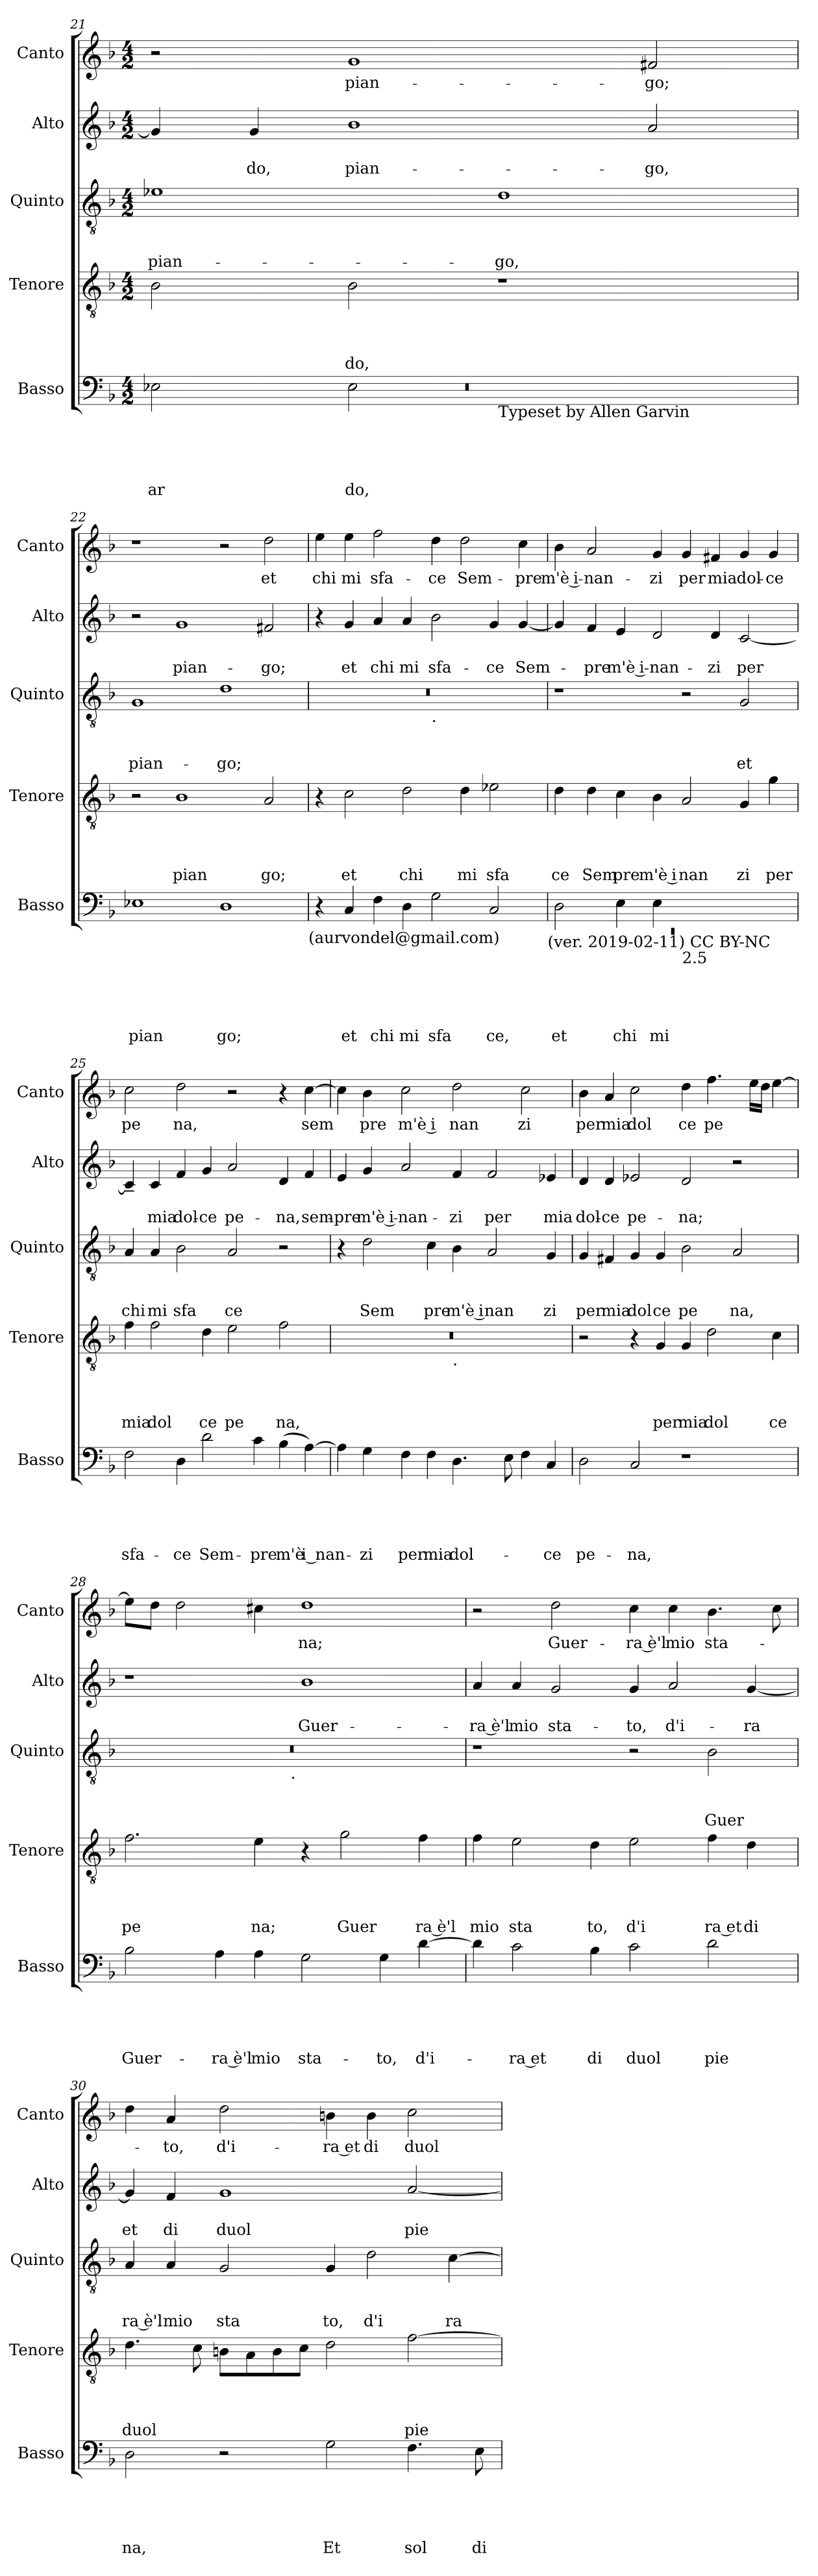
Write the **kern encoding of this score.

**kern	**text	**text	**text	**text	**text	**kern	**text	**text	**text	**text	**kern	**text	**text	**text	**kern	**text	**text	**kern	**text
*part5	*part5	*part5	*part5	*part5	*part5	*part4	*part4	*part4	*part4	*part4	*part3	*part3	*part3	*part3	*part2	*part2	*part2	*part1	*part1
*staff5	*staff5	*staff5	*staff5	*staff5	*staff5	*staff4	*staff4	*staff4	*staff4	*staff4	*staff3	*staff3	*staff3	*staff3	*staff2	*staff2	*staff2	*staff1	*staff1
*I"Basso	*	*	*	*	*	*I"Tenore	*	*	*	*	*I"Quinto	*	*	*	*I"Alto	*	*	*I"Canto	*
*I'Basso	*	*	*	*	*	*I'Tenore	*	*	*	*	*I'Quinto	*	*	*	*I'Alto	*	*	*I'Canto	*
*clefF4	*	*	*	*	*	*clefGv2	*	*	*	*	*clefGv2	*	*	*	*clefG2	*	*	*clefG2	*
*	*	*	*	*	*	*	*	*	*	*	*	*	*	*	*	*	*	*ITrd1c2	*
*k[b-]	*	*	*	*	*	*k[b-]	*	*	*	*	*k[b-]	*	*	*	*k[b-]	*	*	*k[b-e-a-]	*
*F:	*	*	*	*	*	*F:	*	*	*	*	*F:	*	*	*	*F:	*	*	*E-:	*
*M4/2	*	*	*	*	*	*M4/2	*	*	*	*	*M4/2	*	*	*	*M4/2	*	*	*M4/2	*
=21	=21	=21	=21	=21	=21	=21	=21	=21	=21	=21	=21	=21	=21	=21	=21	=21	=21	=21	=21
*^	*	*	*	*	*	*	*	*	*	*	*	*	*	*	*	*	*	*	*
*	*^	*	*	*	*	*	*	*	*	*	*	*	*	*	*	*	*	*	*	*
!	!	!LO:N:vis=1	!	!	!	!	!LO:LY:b	!	!	!	!	!	!	!	!	!LO:LY:b	!	!	!	!	!
2E-X\	2ryy	0r	.	.	.	.	ar	2B-\	.	.	.	.	1e-X	.	.	pian-	4g/]	.	.	2r	.
!	!	!	!	!	!	!	!	!	!	!	!	!	!	!	!	!	!	!	!LO:LY:b	!	!
.	.	.	.	.	.	.	.	.	.	.	.	.	.	.	.	.	4g/	.	-do,	.	.
!	!	!	!	!	!	!	!LO:LY:b	!	!	!	!	!LO:LY:b	!	!	!	!	!	!	!LO:LY:b	!	!LO:LY:b
2ryy	2E-\	.	.	.	.	.	do,	2B-\	.	.	.	do,	.	.	.	.	1b-	.	pian-	1f	pian-
!LO:TX:b:t=Typeset by Allen Garvin	!	!	!	!	!	!	!	!	!	!	!	!	!	!	!	!	!	!	!	!	!
!	!	!	!	!	!	!	!	!	!	!	!	!	!	!	!	!LO:LY:b	!	!	!	!	!
1ryy	1ryy	.	.	.	.	.	.	1r	.	.	.	.	1d	.	.	-go,	.	.	.	.	.
!	!	!	!	!	!	!	!	!	!	!	!	!	!	!	!	!	!	!	!LO:LY:b	!	!LO:LY:b
.	.	.	.	.	.	.	.	.	.	.	.	.	.	.	.	.	2a/	.	-go,	2en/	-go;
*v	*v	*v	*	*	*	*	*	*	*	*	*	*	*	*	*	*	*	*	*	*	*
=22	=22	=22	=22	=22	=22	=22	=22	=22	=22	=22	=22	=22	=22	=22	=22	=22	=22	=22	=22
!	!	!	!	!	!LO:LY:b	!	!	!	!	!	!	!	!	!LO:LY:b	!	!	!	!	!
1E-	.	.	.	.	pian	2r	.	.	.	.	1G	.	.	pian-	2r	.	.	1r	.
!	!	!	!	!	!	!	!	!	!	!LO:LY:b	!	!	!	!	!	!	!LO:LY:b	!	!
.	.	.	.	.	.	1B-	.	.	.	pian	.	.	.	.	1g	.	pian-	.	.
!	!	!	!	!	!LO:LY:b	!	!	!	!	!	!	!	!	!LO:LY:b	!	!	!	!	!
1D	.	.	.	.	go;	.	.	.	.	.	1d	.	.	-go;	.	.	.	2r	.
!	!	!	!	!	!	!	!	!	!	!LO:LY:b	!	!	!	!	!	!	!LO:LY:b	!	!LO:LY:b
.	.	.	.	.	.	2A/	.	.	.	go;	.	.	.	.	2f#X/	.	-go;	2cc\	et
!LO:TX:b:t=(aurvondel@gmail.com)	!	!	!	!	!	!	!	!	!	!	!	!	!	!	!	!	!	!	!
=23	=23	=23	=23	=23	=23	=23	=23	=23	=23	=23	=23	=23	=23	=23	=23	=23	=23	=23	=23
!	!	!	!	!	!	!	!	!	!	!	!	!	!	!	!	!	!	!	!LO:LY:b
*	*	*	*	*	*	*	*	*	*	*	*^	*	*	*	*	*	*	*	*
4r	.	.	.	.	.	4r	.	.	.	.	0r	1ryy	.	.	.	4r	.	.	4dd\	chi
!	!	!	!	!	!LO:LY:b	!	!	!	!	!LO:LY:b	!	!	!	!	!	!	!	!LO:LY:b	!	!LO:LY:b
4C/	.	.	.	.	et	2c\	.	.	.	et	.	.	.	.	.	4g/	.	et	4dd\	mi
!	!	!	!	!	!LO:LY:b	!	!	!	!	!	!	!	!	!	!	!	!	!LO:LY:b	!	!LO:LY:b
4F\	.	.	.	.	chi	.	.	.	.	.	.	.	.	.	.	4a/	.	chi	2ee-\	sfa-
!	!	!	!	!	!LO:LY:b	!	!	!	!	!LO:LY:b	!	!	!	!	!	!	!	!LO:LY:b	!	!
4D\	.	.	.	.	mi	2d\	.	.	.	chi	.	.	.	.	.	4a/	.	mi	.	.
!	!	!	!	!	!	!	!	!	!	!	!	!LO:TX:b:t=.	!	!	!	!	!	!	!	!
!	!	!	!	!	!LO:LY:b	!	!	!	!	!	!	!	!	!	!	!	!	!LO:LY:b	!	!LO:LY:b
2G\	.	.	.	.	sfa	.	.	.	.	.	.	1ryy	.	.	.	2b-\	.	sfa-	4cc\	-ce
!	!	!	!	!	!	!	!	!	!	!LO:LY:b	!	!	!	!	!	!	!	!	!	!LO:LY:b
.	.	.	.	.	.	4d\	.	.	.	mi	.	.	.	.	.	.	.	.	2cc\	Sem-
!	!	!	!	!	!LO:LY:b	!	!	!	!	!LO:LY:b	!	!	!	!	!	!	!	!LO:LY:b	!	!
2C/	.	.	.	.	ce,	2e-X\	.	.	.	sfa	.	.	.	.	.	4g/	.	-ce	.	.
!	!	!	!	!	!	!	!	!	!	!	!	!	!	!	!	!	!	!LO:LY:b	!	!LO:LY:b
.	.	.	.	.	.	.	.	.	.	.	.	.	.	.	.	[<4g/	.	Sem-	4b-\	-pre
!LO:TX:b:t=(ver. 2019-02-11) CC BY-NC	!	!	!	!	!	!	!	!	!	!	!	!	!	!	!	!	!	!	!	!
=24	=24	=24	=24	=24	=24	=24	=24	=24	=24	=24	=24	=24	=24	=24	=24	=24	=24	=24	=24	=24
*^	*	*	*	*	*	*	*	*	*	*	*	*	*	*	*	*	*	*	*	*
!	!LO:N:vis=1	!	!	!	!	!LO:LY:b	!	!	!	!	!LO:LY:b	!	!	!	!	!	!	!	!	!	!LO:LY:b
*	*^	*	*	*	*	*	*	*	*	*	*	*v	*v	*	*	*	*	*	*	*	*
0ryy	0rEE	2D\	.	.	.	.	et	4d\	.	.	.	ce	1r	.	.	.	4g/]	.	.	4a-\	m'è i-
!	!	!	!	!	!	!	!	!	!	!	!	!LO:LY:b	!	!	!	!	!	!	!LO:LY:b	!	!LO:LY:b
.	.	.	.	.	.	.	.	4d\	.	.	.	Sem	.	.	.	.	4f/	.	-pre	2g/	-nan-
!	!	!	!	!	!	!	!LO:LY:b	!	!	!	!	!LO:LY:b	!	!	!	!	!	!	!LO:LY:b	!	!
.	.	4E\	.	.	.	.	chi	4c\	.	.	.	pre	.	.	.	.	4e/	.	m'è i-	.	.
!	!	!	!	!	!	!	!LO:LY:b	!	!	!	!	!LO:LY:b	!	!	!	!	!	!	!LO:LY:b	!	!LO:LY:b
.	.	4E\	.	.	.	.	mi	4B-\	.	.	.	m'è i	.	.	.	.	2d/	.	-nan-	4f/	-zi
!	!	!LO:TX:b:t=2.5	!	!	!	!	!	!	!	!	!	!	!	!	!	!	!	!	!	!	!
!	!	!	!	!	!	!	!	!	!	!	!	!LO:LY:b	!	!	!	!	!	!	!	!	!LO:LY:b
.	.	1ryy	.	.	.	.	.	2A/	.	.	.	nan	2r	.	.	.	.	.	.	4f/	per
!	!	!	!	!	!	!	!	!	!	!	!	!	!	!	!	!	!	!	!LO:LY:b	!	!LO:LY:b
.	.	.	.	.	.	.	.	.	.	.	.	.	.	.	.	.	4d/	.	-zi	4en/	mia
!	!	!	!	!	!	!	!	!	!	!	!	!LO:LY:b	!	!	!	!LO:LY:b	!	!	!LO:LY:b	!	!LO:LY:b
.	.	.	.	.	.	.	.	4G/	.	.	.	zi	2G/	.	.	et	[>2c/	.	per	4f/	dol-
!	!	!	!	!	!	!	!	!	!	!	!	!LO:LY:b	!	!	!	!	!	!	!	!	!LO:LY:b
.	.	.	.	.	.	.	.	4g\	.	.	.	per	.	.	.	.	.	.	.	4f/	-ce
*v	*v	*v	*	*	*	*	*	*	*	*	*	*	*	*	*	*	*	*	*	*	*
!!LO:PB:g=z
=25	=25	=25	=25	=25	=25	=25	=25	=25	=25	=25	=25	=25	=25	=25	=25	=25	=25	=25	=25
!	!	!	!	!	!LO:LY:b	!	!	!	!	!LO:LY:b	!	!	!	!LO:LY:b	!	!	!	!	!LO:LY:b
2F\	.	.	.	.	sfa-	4f\	.	.	.	mia	4A/	.	.	chi	4c~</]	.	.	2b-\	pe
!	!	!	!	!	!	!	!	!	!	!LO:LY:b	!	!	!	!LO:LY:b	!	!	!LO:LY:b	!	!
.	.	.	.	.	.	2f\	.	.	.	dol	4A/	.	.	mi	4c/	.	mia	.	.
!	!	!	!	!	!LO:LY:b	!	!	!	!	!	!	!	!	!LO:LY:b	!	!	!LO:LY:b	!	!LO:LY:b
4D\	.	.	.	.	-ce	.	.	.	.	.	2B-\	.	.	sfa	4f/	.	dol-	2cc\	na,
!	!	!	!	!	!LO:LY:b	!	!	!	!	!LO:LY:b	!	!	!	!	!	!	!LO:LY:b	!	!
2d\	.	.	.	.	Sem-	4d\	.	.	.	ce	.	.	.	.	4g/	.	-ce	.	.
!	!	!	!	!	!	!	!	!	!	!LO:LY:b	!	!	!	!LO:LY:b	!	!	!LO:LY:b	!	!
.	.	.	.	.	.	2e\	.	.	.	pe	2A/	.	.	ce	2a/	.	pe-	2r	.
!	!	!	!	!	!LO:LY:b	!	!	!	!	!	!	!	!	!	!	!	!	!	!
4c\	.	.	.	.	-pre	.	.	.	.	.	.	.	.	.	.	.	.	.	.
!	!	!	!	!	!LO:LY:b	!	!	!	!	!LO:LY:b	!	!	!	!	!	!	!LO:LY:b	!	!
(<4B-\	.	.	.	.	m'è	2f\	.	.	.	na,	2r	.	.	.	4d/	.	-na,	4r	.
!	!	!	!	!	!LO:LY:b:rj	!	!	!	!	!	!	!	!	!	!	!	!LO:LY:b	!	!LO:LY:b
[>4A\)	.	.	.	.	i nan-	.	.	.	.	.	.	.	.	.	4f/	.	sem-	[>4b-\	sem
=26	=26	=26	=26	=26	=26	=26	=26	=26	=26	=26	=26	=26	=26	=26	=26	=26	=26	=26	=26
!	!	!	!	!	!	!	!	!	!	!	!	!	!	!	!	!	!LO:LY:b	!	!
*	*	*	*	*	*	*^	*	*	*	*	*	*	*	*	*	*	*	*	*
4A\]	.	.	.	.	.	0r	1ryy	.	.	.	.	4r	.	.	.	4e/	.	-pre	4b-\]	.
!	!	!	!	!	!LO:LY:b	!	!	!	!	!	!	!	!	!	!LO:LY:b	!	!	!LO:LY:b	!	!LO:LY:b
4G\	.	.	.	.	-zi	.	.	.	.	.	.	2d\	.	.	Sem	4g/	.	m'è i-	4a-\	pre
!	!	!	!	!	!LO:LY:b	!	!	!	!	!	!	!	!	!	!	!	!	!LO:LY:b	!	!LO:LY:b
4F\	.	.	.	.	per	.	.	.	.	.	.	.	.	.	.	2a/	.	-nan-	2b-\	m'è i
!	!	!	!	!	!LO:LY:b	!	!	!	!	!	!	!	!	!	!LO:LY:b	!	!	!	!	!
4F\	.	.	.	.	mia	.	.	.	.	.	.	4c\	.	.	pre	.	.	.	.	.
!	!	!	!	!	!	!	!LO:TX:b:t=.	!	!	!	!	!	!	!	!	!	!	!	!	!
!	!	!	!	!	!LO:LY:b	!	!	!	!	!	!	!	!	!	!LO:LY:b	!	!	!LO:LY:b	!	!LO:LY:b
4.D\	.	.	.	.	dol-	.	1ryy	.	.	.	.	4B-\	.	.	m'è i	4f/	.	-zi	2cc\	nan
!	!	!	!	!	!	!	!	!	!	!	!	!	!	!	!LO:LY:b	!	!	!LO:LY:b	!	!
.	.	.	.	.	.	.	.	.	.	.	.	2A/	.	.	nan	2f/	.	per	.	.
8E\	.	.	.	.	.	.	.	.	.	.	.	.	.	.	.	.	.	.	.	.
!	!	!	!	!	!	!	!	!	!	!	!	!	!	!	!	!	!	!	!	!LO:LY:b
4F\	.	.	.	.	.	.	.	.	.	.	.	.	.	.	.	.	.	.	2b-\	zi
!	!	!	!	!	!LO:LY:b	!	!	!	!	!	!	!	!	!	!LO:LY:b	!	!	!LO:LY:b	!	!
4C/	.	.	.	.	-ce	.	.	.	.	.	.	4G/	.	.	zi	4e-X/	.	mia	.	.
=27	=27	=27	=27	=27	=27	=27	=27	=27	=27	=27	=27	=27	=27	=27	=27	=27	=27	=27	=27	=27
!	!	!	!	!	!LO:LY:b	!	!	!	!	!	!	!	!	!	!LO:LY:b	!	!	!LO:LY:b	!	!LO:LY:b
*	*	*	*	*	*	*v	*v	*	*	*	*	*	*	*	*	*	*	*	*	*
2D\	.	.	.	.	pe-	2r	.	.	.	.	4G/	.	.	per	4d/	.	dol-	4a-\	per
!	!	!	!	!	!	!	!	!	!	!	!	!	!	!LO:LY:b	!	!	!LO:LY:b	!	!LO:LY:b
.	.	.	.	.	.	.	.	.	.	.	4F#X/	.	.	mia	4d/	.	-ce	4g/	mia
!	!	!	!	!	!LO:LY:b	!	!	!	!	!	!	!	!	!LO:LY:b	!	!	!LO:LY:b	!	!LO:LY:b
2C/	.	.	.	.	-na,	4r	.	.	.	.	4G/	.	.	dol	2e-/	.	pe-	2b-\	dol
!	!	!	!	!	!	!	!	!	!	!LO:LY:b	!	!	!	!LO:LY:b	!	!	!	!	!
.	.	.	.	.	.	4G/	.	.	.	per	4G/	.	.	ce	.	.	.	.	.
!	!	!	!	!	!	!	!	!	!	!LO:LY:b	!	!	!	!LO:LY:b	!	!	!LO:LY:b	!	!LO:LY:b
1r	.	.	.	.	.	4G/	.	.	.	mia	2B-\	.	.	pe	2d/	.	-na;	4cc\	ce
!	!	!	!	!	!	!	!	!	!	!LO:LY:b	!	!	!	!	!	!	!	!	!LO:LY:b
.	.	.	.	.	.	2d\	.	.	.	dol	.	.	.	.	.	.	.	4.ee-\	pe
!	!	!	!	!	!	!	!	!	!	!	!	!	!	!LO:LY:b	!	!	!	!	!
.	.	.	.	.	.	.	.	.	.	.	2A/	.	.	na,	2r	.	.	.	.
.	.	.	.	.	.	.	.	.	.	.	.	.	.	.	.	.	.	16dd\LL	.
.	.	.	.	.	.	.	.	.	.	.	.	.	.	.	.	.	.	16cc\JJ	.
!	!	!	!	!	!	!	!	!	!	!LO:LY:b	!	!	!	!	!	!	!	!	!
.	.	.	.	.	.	4c\	.	.	.	ce	.	.	.	.	.	.	.	[>4dd\	.
=28	=28	=28	=28	=28	=28	=28	=28	=28	=28	=28	=28	=28	=28	=28	=28	=28	=28	=28	=28
!	!	!	!	!	!LO:LY:b	!	!	!	!	!LO:LY:b	!	!	!	!	!	!	!	!	!
*	*	*	*	*	*	*	*	*	*	*	*^	*	*	*	*	*	*	*	*
2B-\	.	.	.	.	Guer-	2.f\	.	.	.	pe	0r	2ryy	.	.	.	1r	.	.	8dd\L]	.
.	.	.	.	.	.	.	.	.	.	.	.	.	.	.	.	.	.	.	8cc\J	.
.	.	.	.	.	.	.	.	.	.	.	.	.	.	.	.	.	.	.	2cc\	.
!	!	!	!	!	!LO:LY:b:rj	!	!	!	!	!	!	!	!	!	!	!	!	!	!	!
4A\	.	.	.	.	-ra è'l	.	.	.	.	.	.	4...ryy	.	.	.	.	.	.	.	.
!	!	!	!	!	!LO:LY:b	!	!	!	!	!LO:LY:b	!	!	!	!	!	!	!	!	!	!
4A\	.	.	.	.	mio	4e\	.	.	.	na;	.	.	.	.	.	.	.	.	4b\	.
!	!	!	!	!	!	!	!	!	!	!	!	!LO:TX:b:t=.	!	!	!	!	!	!	!	!
.	.	.	.	.	.	.	.	.	.	.	.	1ryy	.	.	.	.	.	.	.	.
!	!	!	!	!	!LO:LY:b	!	!	!	!	!	!	!	!	!	!	!	!	!LO:LY:b	!	!LO:LY:b
2G\	.	.	.	.	sta-	4r	.	.	.	.	.	.	.	.	.	1b-	.	Guer-	1cc	na;
!	!	!	!	!	!	!	!	!	!	!LO:LY:b	!	!	!	!	!	!	!	!	!	!
.	.	.	.	.	.	2g\	.	.	.	Guer	.	.	.	.	.	.	.	.	.	.
!	!	!	!	!	!LO:LY:b	!	!	!	!	!	!	!	!	!	!	!	!	!	!	!
4G\	.	.	.	.	-to,	.	.	.	.	.	.	.	.	.	.	.	.	.	.	.
!	!	!	!	!	!LO:LY:b	!	!	!	!	!LO:LY:b:rj	!	!	!	!	!	!	!	!	!	!
[<4d\	.	.	.	.	d'i-	4f\	.	.	.	ra è'l	.	.	.	.	.	.	.	.	.	.
.	.	.	.	.	.	.	.	.	.	.	.	32ryy	.	.	.	.	.	.	.	.
!!LO:LB:g=z
=29	=29	=29	=29	=29	=29	=29	=29	=29	=29	=29	=29	=29	=29	=29	=29	=29	=29	=29	=29	=29
!	!	!	!	!	!	!	!	!	!	!LO:LY:b	!	!	!	!	!	!	!	!LO:LY:b:rj	!	!
*	*	*	*	*	*	*	*	*	*	*	*v	*v	*	*	*	*	*	*	*	*
4d\]	.	.	.	.	.	4f\	.	.	.	mio	1r	.	.	.	4a/	.	-ra è'l	2r	.
!	!	!	!	!	!LO:LY:b:rj	!	!	!	!	!LO:LY:b	!	!	!	!	!	!	!LO:LY:b	!	!
2c\	.	.	.	.	-ra et	2e\	.	.	.	sta	.	.	.	.	4a/	.	mio	.	.
!	!	!	!	!	!	!	!	!	!	!	!	!	!	!	!	!	!LO:LY:b	!	!LO:LY:b
.	.	.	.	.	.	.	.	.	.	.	.	.	.	.	2g/	.	sta-	2cc\	Guer-
!	!	!	!	!	!LO:LY:b	!	!	!	!	!LO:LY:b	!	!	!	!	!	!	!	!	!
4B-\	.	.	.	.	di	4d\	.	.	.	to,	.	.	.	.	.	.	.	.	.
!	!	!	!	!	!LO:LY:b	!	!	!	!	!LO:LY:b	!	!	!	!	!	!	!LO:LY:b	!	!LO:LY:b:rj
2c\	.	.	.	.	duol	2e\	.	.	.	d'i	2r	.	.	.	4g/	.	-to,	4b-\	-ra è'l
!	!	!	!	!	!	!	!	!	!	!	!	!	!	!	!	!	!LO:LY:b	!	!LO:LY:b
.	.	.	.	.	.	.	.	.	.	.	.	.	.	.	2a/	.	d'i-	4b-\	mio
!	!	!	!	!	!LO:LY:b	!	!	!	!	!LO:LY:b:rj	!	!	!	!LO:LY:b	!	!	!	!	!LO:LY:b
2d\	.	.	.	.	pie	4f\	.	.	.	ra et	2B-\	.	.	Guer	.	.	.	4.a-\	sta-
!	!	!	!	!	!	!	!	!	!	!LO:LY:b	!	!	!	!	!	!	!LO:LY:b	!	!
.	.	.	.	.	.	4d\	.	.	.	di	.	.	.	.	[<4g/	.	-ra	.	.
.	.	.	.	.	.	.	.	.	.	.	.	.	.	.	.	.	.	8b-\	.
=30	=30	=30	=30	=30	=30	=30	=30	=30	=30	=30	=30	=30	=30	=30	=30	=30	=30	=30	=30
!	!	!	!	!	!LO:LY:b	!	!	!	!	!LO:LY:b	!	!	!	!LO:LY:b:rj	!	!	!LO:LY:b:rj	!	!
2D\	.	.	.	.	na,	4.d\	.	.	.	duol	4A/	.	.	ra è'l	4g/]	.	et	4cc\	.
!	!	!	!	!	!	!	!	!	!	!	!	!	!	!LO:LY:b	!	!	!LO:LY:b	!	!LO:LY:b
.	.	.	.	.	.	.	.	.	.	.	4A/	.	.	mio	4f/	.	di	4g/	-to,
.	.	.	.	.	.	8c\	.	.	.	.	.	.	.	.	.	.	.	.	.
!	!	!	!	!	!	!	!	!	!	!	!	!	!	!LO:LY:b	!	!	!LO:LY:b	!	!LO:LY:b
2r	.	.	.	.	.	8Bn\L	.	.	.	.	2G/	.	.	sta	1g	.	duol	2cc\	d'i-
.	.	.	.	.	.	8A\	.	.	.	.	.	.	.	.	.	.	.	.	.
.	.	.	.	.	.	8B\	.	.	.	.	.	.	.	.	.	.	.	.	.
.	.	.	.	.	.	8c\J	.	.	.	.	.	.	.	.	.	.	.	.	.
!	!	!	!	!	!LO:LY:b	!	!	!	!	!	!	!	!	!LO:LY:b	!	!	!	!	!LO:LY:b:rj
2G\	.	.	.	.	Et	2d\	.	.	.	.	4G/	.	.	to,	.	.	.	4an\	-ra et
!	!	!	!	!	!	!	!	!	!	!	!	!	!	!LO:LY:b	!	!	!	!	!LO:LY:b
.	.	.	.	.	.	.	.	.	.	.	2d\	.	.	d'i	.	.	.	4a\	di
!	!	!	!	!	!LO:LY:b	!	!	!	!	!LO:LY:b	!	!	!	!	!	!	!LO:LY:b	!	!LO:LY:b
4.F\	.	.	.	.	sol	[>2f\	.	.	.	pie	.	.	.	.	[<2a/	.	pie-	2b-\	duol
!	!	!	!	!	!	!	!	!	!	!	!	!	!	!LO:LY:b	!	!	!	!	!
.	.	.	.	.	.	.	.	.	.	.	[>4c\	.	.	ra	.	.	.	.	.
!	!	!	!	!	!LO:LY:b	!	!	!	!	!	!	!	!	!	!	!	!	!	!
8E\	.	.	.	.	di	.	.	.	.	.	.	.	.	.	.	.	.	.	.
=	=	=	=	=	=	=	=	=	=	=	=	=	=	=	=	=	=	=	=
*-	*-	*-	*-	*-	*-	*-	*-	*-	*-	*-	*-	*-	*-	*-	*-	*-	*-	*-	*-
